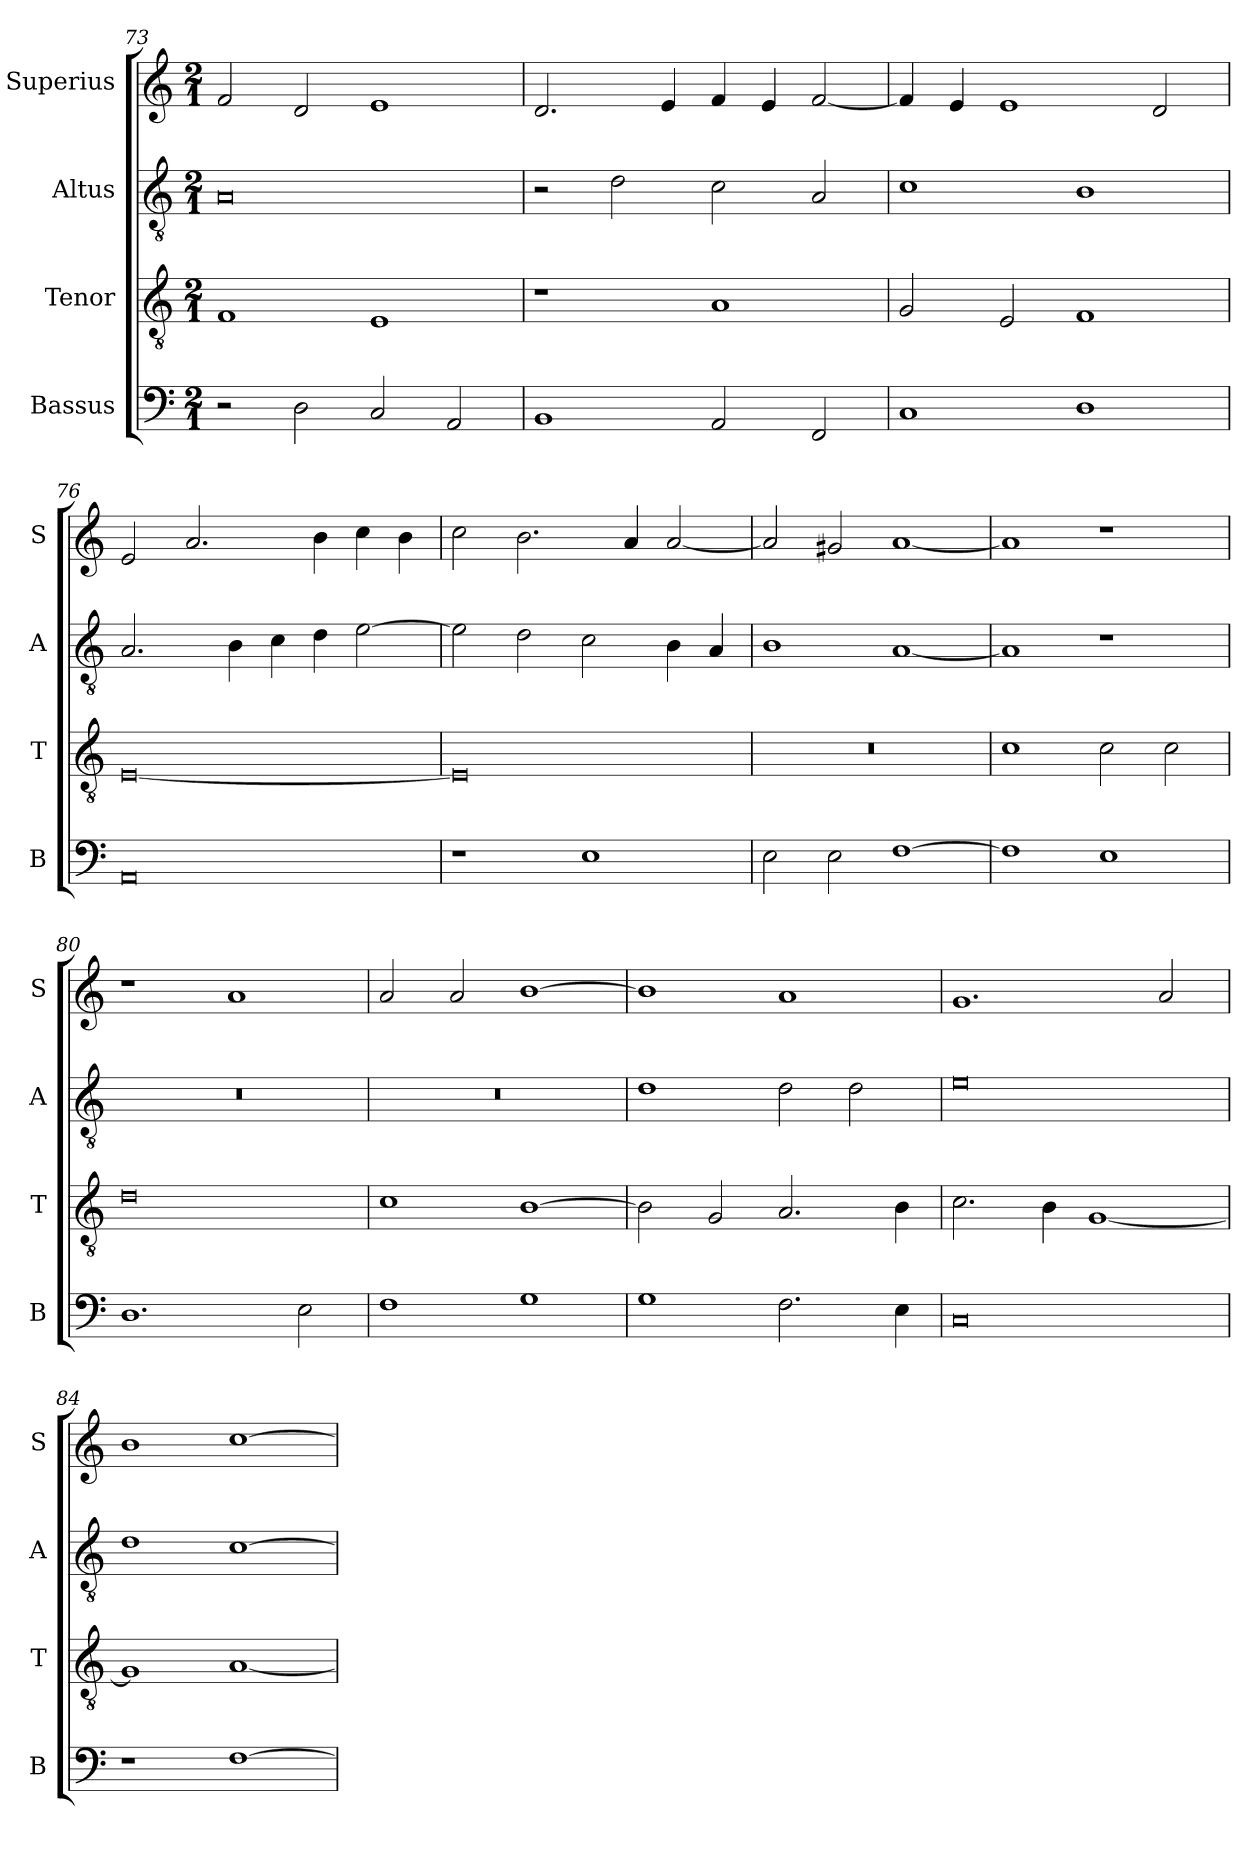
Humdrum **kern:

**kern	**kern	**kern	**kern
*part4	*part3	*part2	*part1
*staff4	*staff3	*staff2	*staff1
*I"Bassus	*I"Tenor	*I"Altus	*I"Superius
*I'B	*I'T	*I'A	*I'S
*clefF4	*clefGv2	*clefGv2	*clefG2
*k[]	*k[]	*k[]	*k[]
*C:	*C:	*C:	*C:
*M2/1	*M2/1	*M2/1	*M2/1
=73	=73	=73	=73
2r	1F	0A	2f
2D	.	.	2d
2C	1E	.	1e
2AA	.	.	.
=74	=74	=74	=74
1BB	1r	2r	2.d
.	.	2d	.
.	.	.	4e
2AA	1A	2c	4f
.	.	.	4e
2FF	.	2A	[2f
=75	=75	=75	=75
1C	2G	1c	4f]
.	.	.	4e
.	2E	.	1e
1D	1F	1B	.
.	.	.	2d
=76	=76	=76	=76
0AA	[0E	2.A	2e
.	.	.	2.a
.	.	4B	.
.	.	4c	.
.	.	4d	4b
.	.	[2e	4cc
.	.	.	4b
=77	=77	=77	=77
1r	0E]	2e]	2cc
.	.	2d	2.b
1E	.	2c	.
.	.	.	4a
.	.	4B	[2a
.	.	4A	.
=78	=78	=78	=78
2E	0r	1B	2a]
2E	.	.	2g#X
[1F	.	[1A	[1a
=79	=79	=79	=79
1F]	1c	1A]	1a]
1E	2c	1r	1r
.	2c	.	.
=80	=80	=80	=80
1.D	0d	0r	1r
.	.	.	1a
2E	.	.	.
=81	=81	=81	=81
1F	1c	0r	2a
.	.	.	2a
1G	[1B	.	[1b
=82	=82	=82	=82
1G	2B]	1d	1b]
.	2G	.	.
2.F	2.A	2d	1a
.	.	2d	.
4E	4B	.	.
=83	=83	=83	=83
0C	2.c	0e	1.g
.	4B	.	.
.	[1G	.	.
.	.	.	2a
=84	=84	=84	=84
1r	1G]	1d	1b
[1F	[1A	[1c	[1cc
=	=	=	=
*-	*-	*-	*-
